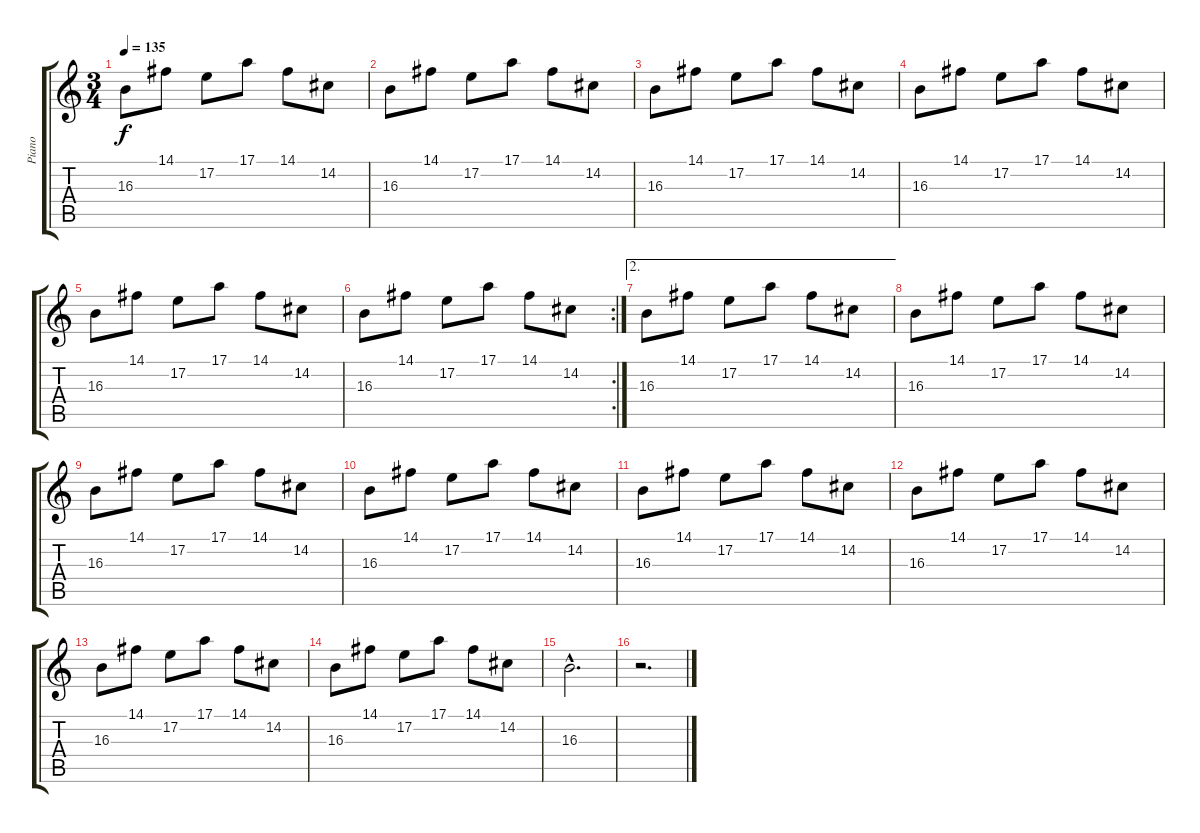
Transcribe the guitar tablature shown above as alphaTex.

\track ("Piano" "Piano") {instrument electricgrandpiano}
\staff {score tabs}
\tuning (E4 B3 G3 D3 A2 E2) {hide}
\ts (3 4)
\tempo 135
\clef g2
\ks c
16.3.8{dy f} 14.1.8 17.2.8 17.1.8 14.1.8 14.2.8 |
16.3.8 14.1.8 17.2.8 17.1.8 14.1.8 14.2.8 |
16.3.8 14.1.8 17.2.8 17.1.8 14.1.8 14.2.8 |
16.3.8 14.1.8 17.2.8 17.1.8 14.1.8 14.2.8 |
16.3.8 14.1.8 17.2.8 17.1.8 14.1.8 14.2.8 |
\rc 2
16.3.8 14.1.8 17.2.8 17.1.8 14.1.8 14.2.8 |
\ae 2
16.3.8 14.1.8 17.2.8 17.1.8 14.1.8 14.2.8 |
16.3.8 14.1.8 17.2.8 17.1.8 14.1.8 14.2.8 |
16.3.8 14.1.8 17.2.8 17.1.8 14.1.8 14.2.8 |
16.3.8 14.1.8 17.2.8 17.1.8 14.1.8 14.2.8 |
16.3.8 14.1.8 17.2.8 17.1.8 14.1.8 14.2.8 |
16.3.8 14.1.8 17.2.8 17.1.8 14.1.8 14.2.8 |
16.3.8 14.1.8 17.2.8 17.1.8 14.1.8 14.2.8 |
16.3.8 14.1.8 17.2.8 17.1.8 14.1.8 14.2.8 |
16.3{hac}.2{d} |
r.2{d}
